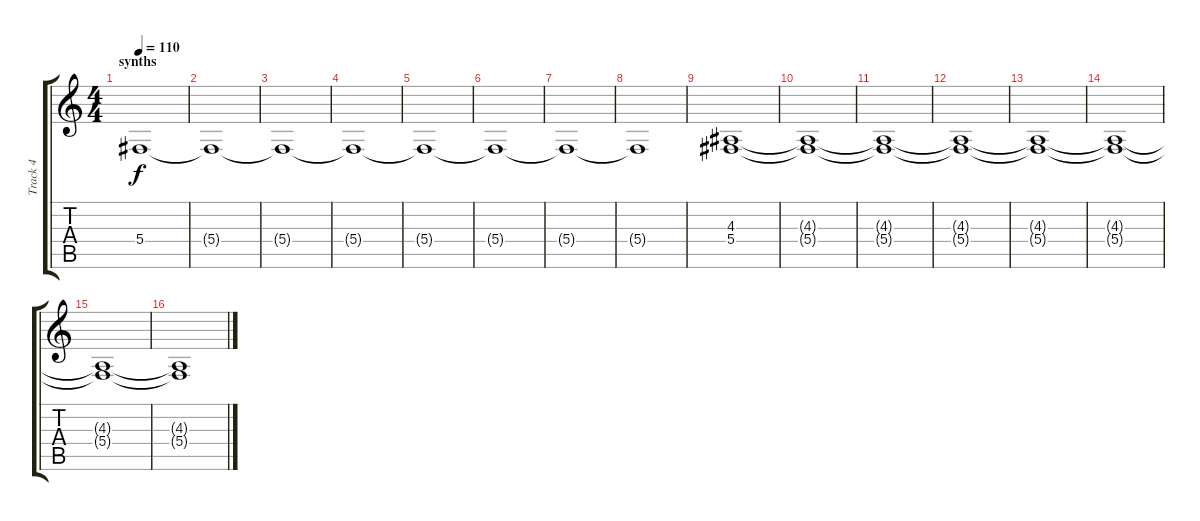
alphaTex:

\track ("Track 4" "Track 4") {instrument pad2warm}
\staff {score tabs}
\tuning (Eb4 Bb3 Gb3 Db3 Ab2 Db2) {hide}
\ts (4 4)
\section ("" "synths")
\tempo 110
\clef g2
\ks c
5.4.1{dy f instrument pad2warm} |
5.4{t}.1 |
5.4{t}.1 |
5.4{t}.1 |
5.4{t}.1 |
5.4{t}.1 |
5.4{t}.1 |
5.4{t}.1 |
(4.3 5.4).1 |
(4.3{t} 5.4{t}).1 |
(4.3{t} 5.4{t}).1 |
(4.3{t} 5.4{t}).1 |
(4.3{t} 5.4{t}).1 |
(4.3{t} 5.4{t}).1 |
(4.3{t} 5.4{t}).1 |
(4.3{t} 5.4{t}).1
